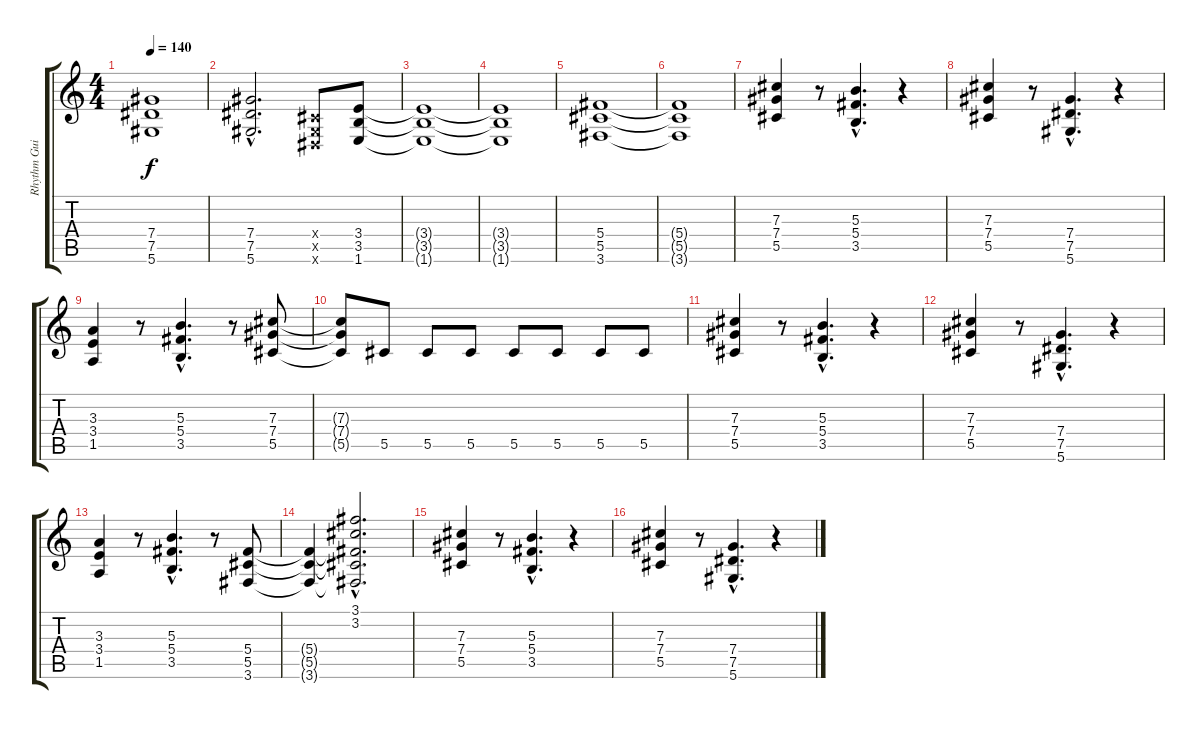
\track ("Rhythm Guitar" "Rhythm Gui") {instrument overdrivenguitar}
\staff {score tabs}
\tuning (Eb4 Bb3 Gb3 Db3 Ab2 Eb2) {hide}
\ts (4 4)
\tempo 140
\clef g2
\ks c
(7.4 7.5 5.6).1{dy f} |
(7.4{hac} 7.5{hac} 5.6{hac}).2{d} (0.4{x} 0.5{x} 0.6{x}).8 (3.4 3.5 1.6).8 |
(3.4{t} 3.5{t} 1.6{t}).1 |
(3.4{t} 3.5{t} 1.6{t}).1 |
(5.4 5.5 3.6).1 |
(5.4{t} 5.5{t} 3.6{t}).1 |
(7.3 7.4 5.5).4 r.8 (5.3{hac} 5.4{hac} 3.5{hac}).4{d} r.4 |
(7.3 7.4 5.5).4 r.8 (7.4{hac} 7.5{hac} 5.6{hac}).4{d} r.4 |
(3.3 3.4 1.5).4 r.8 (5.3{hac} 5.4{hac} 3.5{hac}).4{d} r.8 (7.3 7.4 5.5).8 |
(7.3{t} 7.4{t} 5.5{t}).8 5.5.8 5.5.8 5.5.8 5.5.8 5.5.8 5.5.8 5.5.8 |
(7.3 7.4 5.5).4 r.8 (5.3{hac} 5.4{hac} 3.5{hac}).4{d} r.4 |
(7.3 7.4 5.5).4 r.8 (7.4{hac} 7.5{hac} 5.6{hac}).4{d} r.4 |
(3.3 3.4 1.5).4 r.8 (5.3{hac} 5.4{hac} 3.5{hac}).4{d} r.8 (5.4 5.5 3.6).8 |
(5.4{t} 5.5{t} 3.6{t}).4 (3.1{hac} 3.2{hac} 5.4{hac t} 5.5{hac t} 3.6{hac t}).2{d} |
(7.3 7.4 5.5).4 r.8 (5.3{hac} 5.4{hac} 3.5{hac}).4{d} r.4 |
(7.3 7.4 5.5).4 r.8 (7.4{hac} 7.5{hac} 5.6{hac}).4{d} r.4
